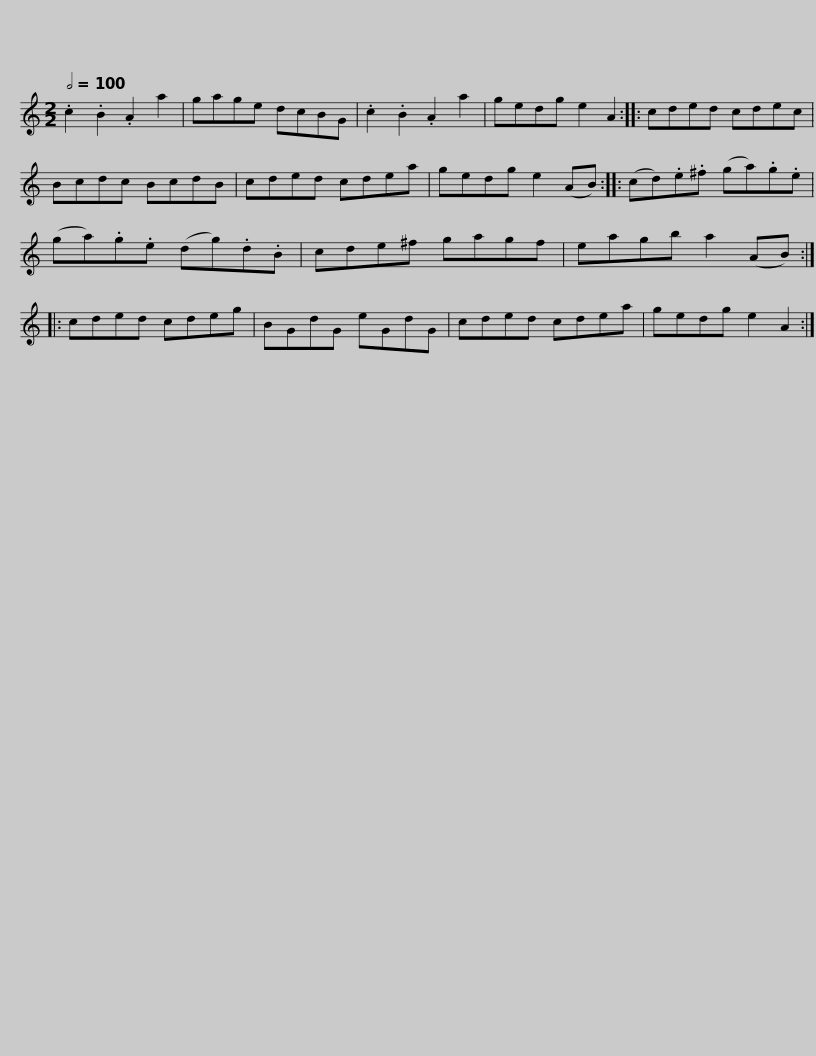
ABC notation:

X:1
L:1/8
Q:1/2=100
M:2/2
I:linebreak $
K:C
V:1 treble
V:1
 .c2 .B2 .A2 a2 | gage dcBG | .c2 .B2 .A2 a2 | gedg e2 A2 :: cded cdec | %5
 Bcdc BcdB |$ cded cdea | gedg e2 (AB) :: (cd).e.^f (ga).g.e | (ga).g.e (dg).d.B | %10
 cde^f gagf |$ eagb a2 (AB) :: cded cdeg | BGdG eGdG | cded cdea | %15
 gedg e2 A2 :| %16
